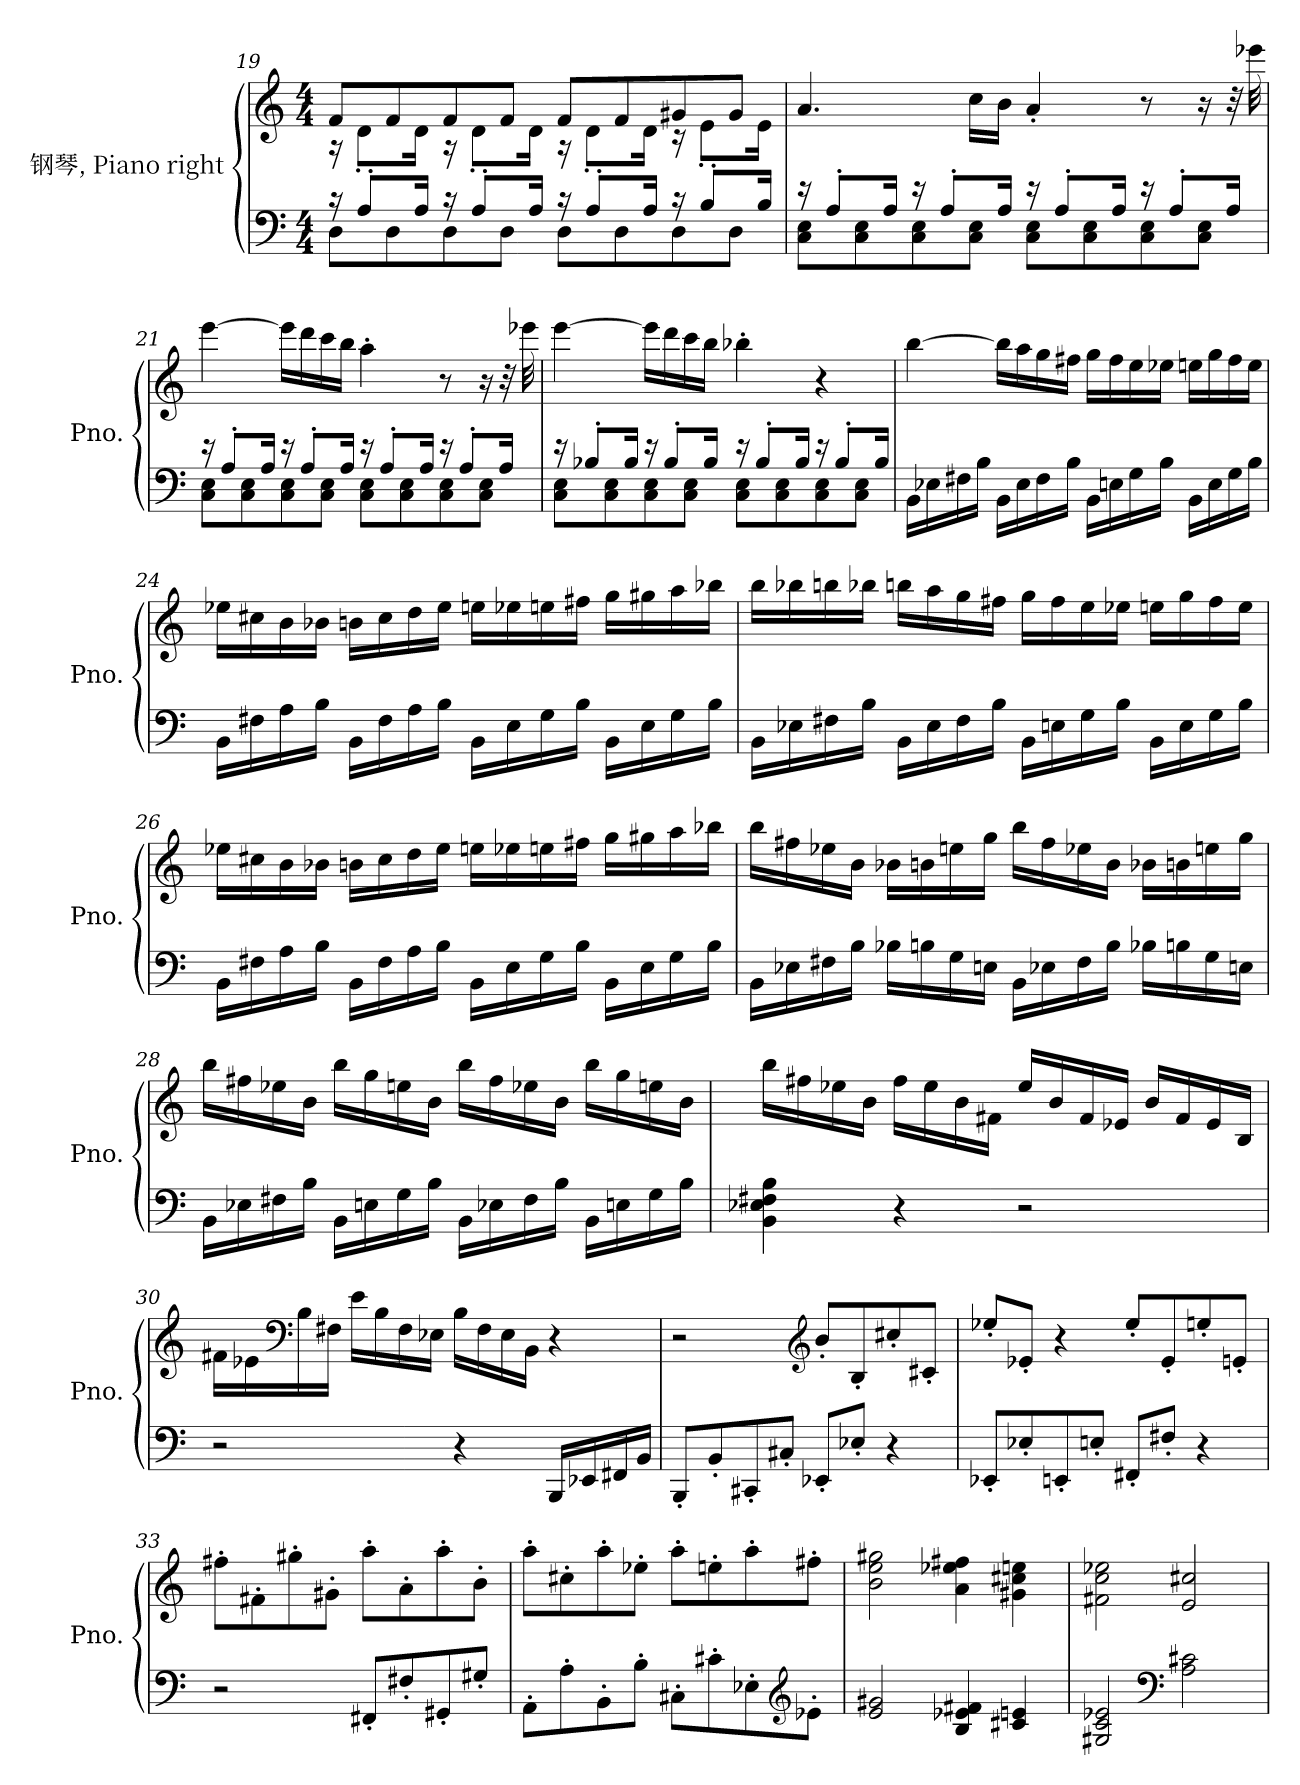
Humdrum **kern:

**kern	**kern
*part1	*part1
*staff2	*staff1
*I"钢琴, Piano right	*
*I'Pno.	*
*clefF4	*clefG2
*k[]	*k[]
*M4/4	*M4/4
*MM160	*MM160
=19	=19
*^	*^
16r	8D\L	8f/L	16r
8A'/L	.	.	8d'\L
.	8D\	8f/	.
16A/Jk	.	.	16d\Jk
*	*	*MM162	*
16r	8D\	8f/	16r
8A'/L	.	.	8d'\L
.	8D\J	8f/J	.
16A/Jk	.	.	16d\Jk
16r	8D\L	8f/L	16r
8A'/L	.	.	8d'\L
.	8D\	8f/	.
16A/Jk	.	.	16d\Jk
16r	8D\	8g#X/	16r
8B'/L	.	.	8e'\L
.	8D\J	8g#/J	.
16B/Jk	.	.	16e\Jk
*	*	*v	*v
!!LO:LB:g=z
=20	=20	=20
*	*	*MM160
16r	8C\ 8E\L	4.a/
8A'/L	.	.
.	8C\ 8E\	.
16A/Jk	.	.
16r	8C\ 8E\	.
8A'/L	.	.
.	8C\ 8E\J	16cc\LL
16A/Jk	.	16b\JJ
16r	8C\ 8E\L	4a'/
8A'/L	.	.
.	8C\ 8E\	.
16A/Jk	.	.
16r	8C\ 8E\	8r
8A'/L	.	.
*	*	*MM154
.	8C\ 8E\J	16r
16A/Jk	.	32r
.	.	32eee-X\
=21	=21	=21
*	*	*MM158
16r	8C\ 8E\L	[4eee\
8A'/L	.	.
.	8C\ 8E\	.
16A/Jk	.	.
16r	8C\ 8E\	16eee\LL]
8A'/L	.	16ddd\
.	8C\ 8E\J	16ccc\
16A/Jk	.	16bb\JJ
16r	8C\ 8E\L	4aa'\
8A'/L	.	.
.	8C\ 8E\	.
16A/Jk	.	.
16r	8C\ 8E\	8r
8A'/L	.	.
*	*	*MM156
.	8C\ 8E\J	16r
16A/Jk	.	32r
.	.	32eee-X\
!!LO:LB:g=z
=22	=22	=22
*	*	*MM158
16r	8C\ 8E\L	[4eee\
8B-X'/L	.	.
.	8C\ 8E\	.
16B-/Jk	.	.
16r	8C\ 8E\	16eee\LL]
8B-'/L	.	16ddd\
.	8C\ 8E\J	16ccc\
16B-/Jk	.	16bb\JJ
16r	8C\ 8E\L	4bb-X'\
8B-'/L	.	.
.	8C\ 8E\	.
16B-/Jk	.	.
16r	8C\ 8E\	4r
8B-'/L	.	.
.	8C\ 8E\J	.
16B-/Jk	.	.
*v	*v	*
=23	=23
*	*MM160
16BB\LL	[4bb\
16E-X\	.
16F#X\	.
16B\JJ	.
16BB\LL	16bb\LL]
16E-\	16aa\
16F#\	16gg\
16B\JJ	16ff#X\JJ
16BB\LL	16gg\LL
16En\	16ff#\
16G\	16ee\
16B\JJ	16ee-X\JJ
16BB\LL	16een\LL
16E\	16gg\
16G\	16ff#\
16B\JJ	16ee\JJ
!!LO:LB:g=z
=24	=24
16BB\LL	16ee-X\LL
16F#X\	16cc#X\
16A\	16b\
16B\JJ	16b-X\JJ
16BB\LL	16bn\LL
*	*MM159
16F#\	16cc#\
16A\	16dd\
16B\JJ	16ee-\JJ
16BB\LL	16een\LL
16E\	16ee-X\
16G\	16een\
16B\JJ	16ff#X\JJ
16BB\LL	16gg\LL
16E\	16gg#X\
16G\	16aa\
16B\JJ	16bb-X\JJ
=25	=25
*	*MM159
16BB\LL	16bb\LL
16E-X\	16bb-X\
16F#X\	16bbn\
16B\JJ	16bb-X\JJ
16BB\LL	16bbn\LL
16E-\	16aa\
16F#\	16gg\
16B\JJ	16ff#X\JJ
16BB\LL	16gg\LL
16En\	16ff#\
16G\	16ee\
16B\JJ	16ee-X\JJ
16BB\LL	16een\LL
16E\	16gg\
16G\	16ff#\
16B\JJ	16ee\JJ
!!LO:LB:g=z
=26	=26
16BB\LL	16ee-X\LL
16F#X\	16cc#X\
16A\	16b\
16B\JJ	16b-X\JJ
16BB\LL	16bn\LL
16F#\	16cc#\
16A\	16dd\
16B\JJ	16ee-\JJ
16BB\LL	16een\LL
16E\	16ee-X\
16G\	16een\
16B\JJ	16ff#X\JJ
16BB\LL	16gg\LL
16E\	16gg#X\
*	*MM153
16G\	16aa\
16B\JJ	16bb-X\JJ
=27	=27
*	*MM160
16BB\LL	16bb\LL
16E-X\	16ff#X\
16F#X\	16ee-X\
16B\JJ	16b\JJ
16B-X\LL	16b-X\LL
16Bn\	16bn\
16G\	16een\
16En\JJ	16gg\JJ
16BB\LL	16bb\LL
16E-X\	16ff#\
16F#\	16ee-X\
16B\JJ	16b\JJ
16B-X\LL	16b-X\LL
16Bn\	16bn\
16G\	16een\
16En\JJ	16gg\JJ
!!LO:PB:g=z
=28	=28
16BB\LL	16bb\LL
16E-X\	16ff#X\
16F#X\	16ee-X\
16B\JJ	16b\JJ
16BB\LL	16bb\LL
16En\	16gg\
16G\	16een\
16B\JJ	16b\JJ
16BB\LL	16bb\LL
16E-X\	16ff#\
16F#\	16ee-X\
16B\JJ	16b\JJ
16BB\LL	16bb\LL
16En\	16gg\
16G\	16een\
16B\JJ	16b\JJ
=29	=29
4BB\ 4E-X\ 4F#X\ 4B\	16bb\LL
.	16ff#X\
.	16ee-X\
.	16b\JJ
4r	16ff#\LL
.	16ee-\
.	16b\
.	16f#X\JJ
2r	16ee-/LL
.	16b/
.	16f#/
.	16e-X/JJ
.	16b/LL
.	16f#/
.	16e-/
.	16B/JJ
!!LO:LB:g=z
=30	=30
*	*MM160
2r	16f#X\LL
.	16e-X\
*	*clefF4
.	16B\
.	16F#X\JJ
.	16e-\LL
.	16B\
.	16F#\
*	*MM158
.	16E-X\JJ
4r	16B\LL
.	16F#\
.	16E-\
.	16BB\JJ
16BBB/LL	4r
16EE-X/	.
16FF#X/	.
16BB/JJ	.
=31	=31
*	*MM156
8BBB'/L	2r
8BB'/	.
8CC#X'/	.
8C#X'/J	.
*	*clefG2
8EE-X'/L	8b'/L
8E-X'/J	8B'/
4r	8cc#X'/
*	*MM150
.	8c#X'/J
!!LO:LB:g=z
=32	=32
*	*MM156
8EE-X'/L	8ee-X'/L
8E-X'/	8e-X'/J
8EEn'/	4r
8En'/J	.
8FF#X'/L	8ee-'/L
8F#X'/J	8e-'/
4r	8een'/
.	8en'/J
=33	=33
*	*MM155
2r	8ff#X'\L
.	8f#X'\
.	8gg#X'\
.	8g#X'\J
8FF#X'/L	8aa'\L
8F#X'/	8a'\
*	*MM154
8GG#X'/	8aa'\
8G#X'/J	8b'\J
=34	=34
8AA'\L	8aa'\L
8A'\	8cc#X'\
8BB'\	8aa'\
8B'\J	8ee-X'\J
8C#X'\L	8aa'\L
*	*MM148
8c#X'\	8een'\
*	*MM142
8E-X'\	8aa'\
*clefG2	*
*	*MM126
8e-X'\J	8ff#X'\J
!!LO:LB:g=z
=35	=35
*	*MM136
2e/ 2g#X/	2b\ 2ee\ 2gg#X\
*	*MM139
4B/ 4e-X/ 4f#X/	4a\ 4ee-X\ 4ff#X\
*	*MM132
4c#X/ 4en/	4g#X\ 4cc#X\ 4een\
=36	=36
*	*MM136
2G#X/ 2c/ 2e-X/	2f#X\ 2cc\ 2ee-X\
*clefF4	*
2A\ 2c#X\	2e/ 2cc#X/
=	=
*-	*-
